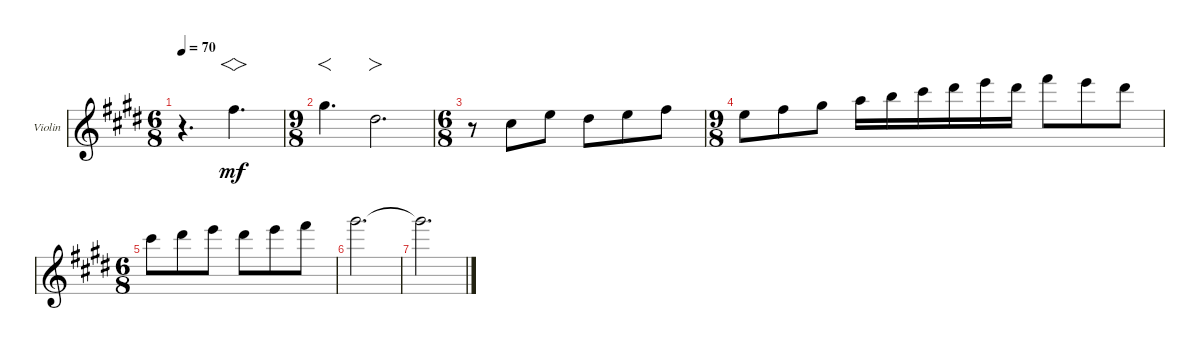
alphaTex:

\defaultSystemsLayout 4
\bracketExtendMode groupsimilarinstruments
\firstSystemTrackNameOrientation horizontal
\otherSystemsTrackNameOrientation horizontal
\track ("Violin" "Violin") {instrument violin}
\staff {score}
\tuning (E5 A4 D4 G3)
\ts (6 8)
\tempo 70
\clef g2
\ks c#minor
r.4{d dy mf} 2.1.4{vs d} |
\ts (9 8)
4.1.4{f d} 6.2.2{fo d} |
\ts (6 8)
r.8 4.2.8 0.1.8 6.2.8 0.1.8 2.1.8 |
\ts (9 8)
0.1.8 2.1.8 4.1.8 5.1.16 7.1.16 9.1.16 11.1.16 12.1.16 11.1.16 14.1.8 12.1.8 11.1.8 |
\ts (6 8)
9.1.8 11.1.8 12.1.8 11.1.8 12.1.8 14.1.8 |
16.1.2{d} |
16.1{t}.2{d}
